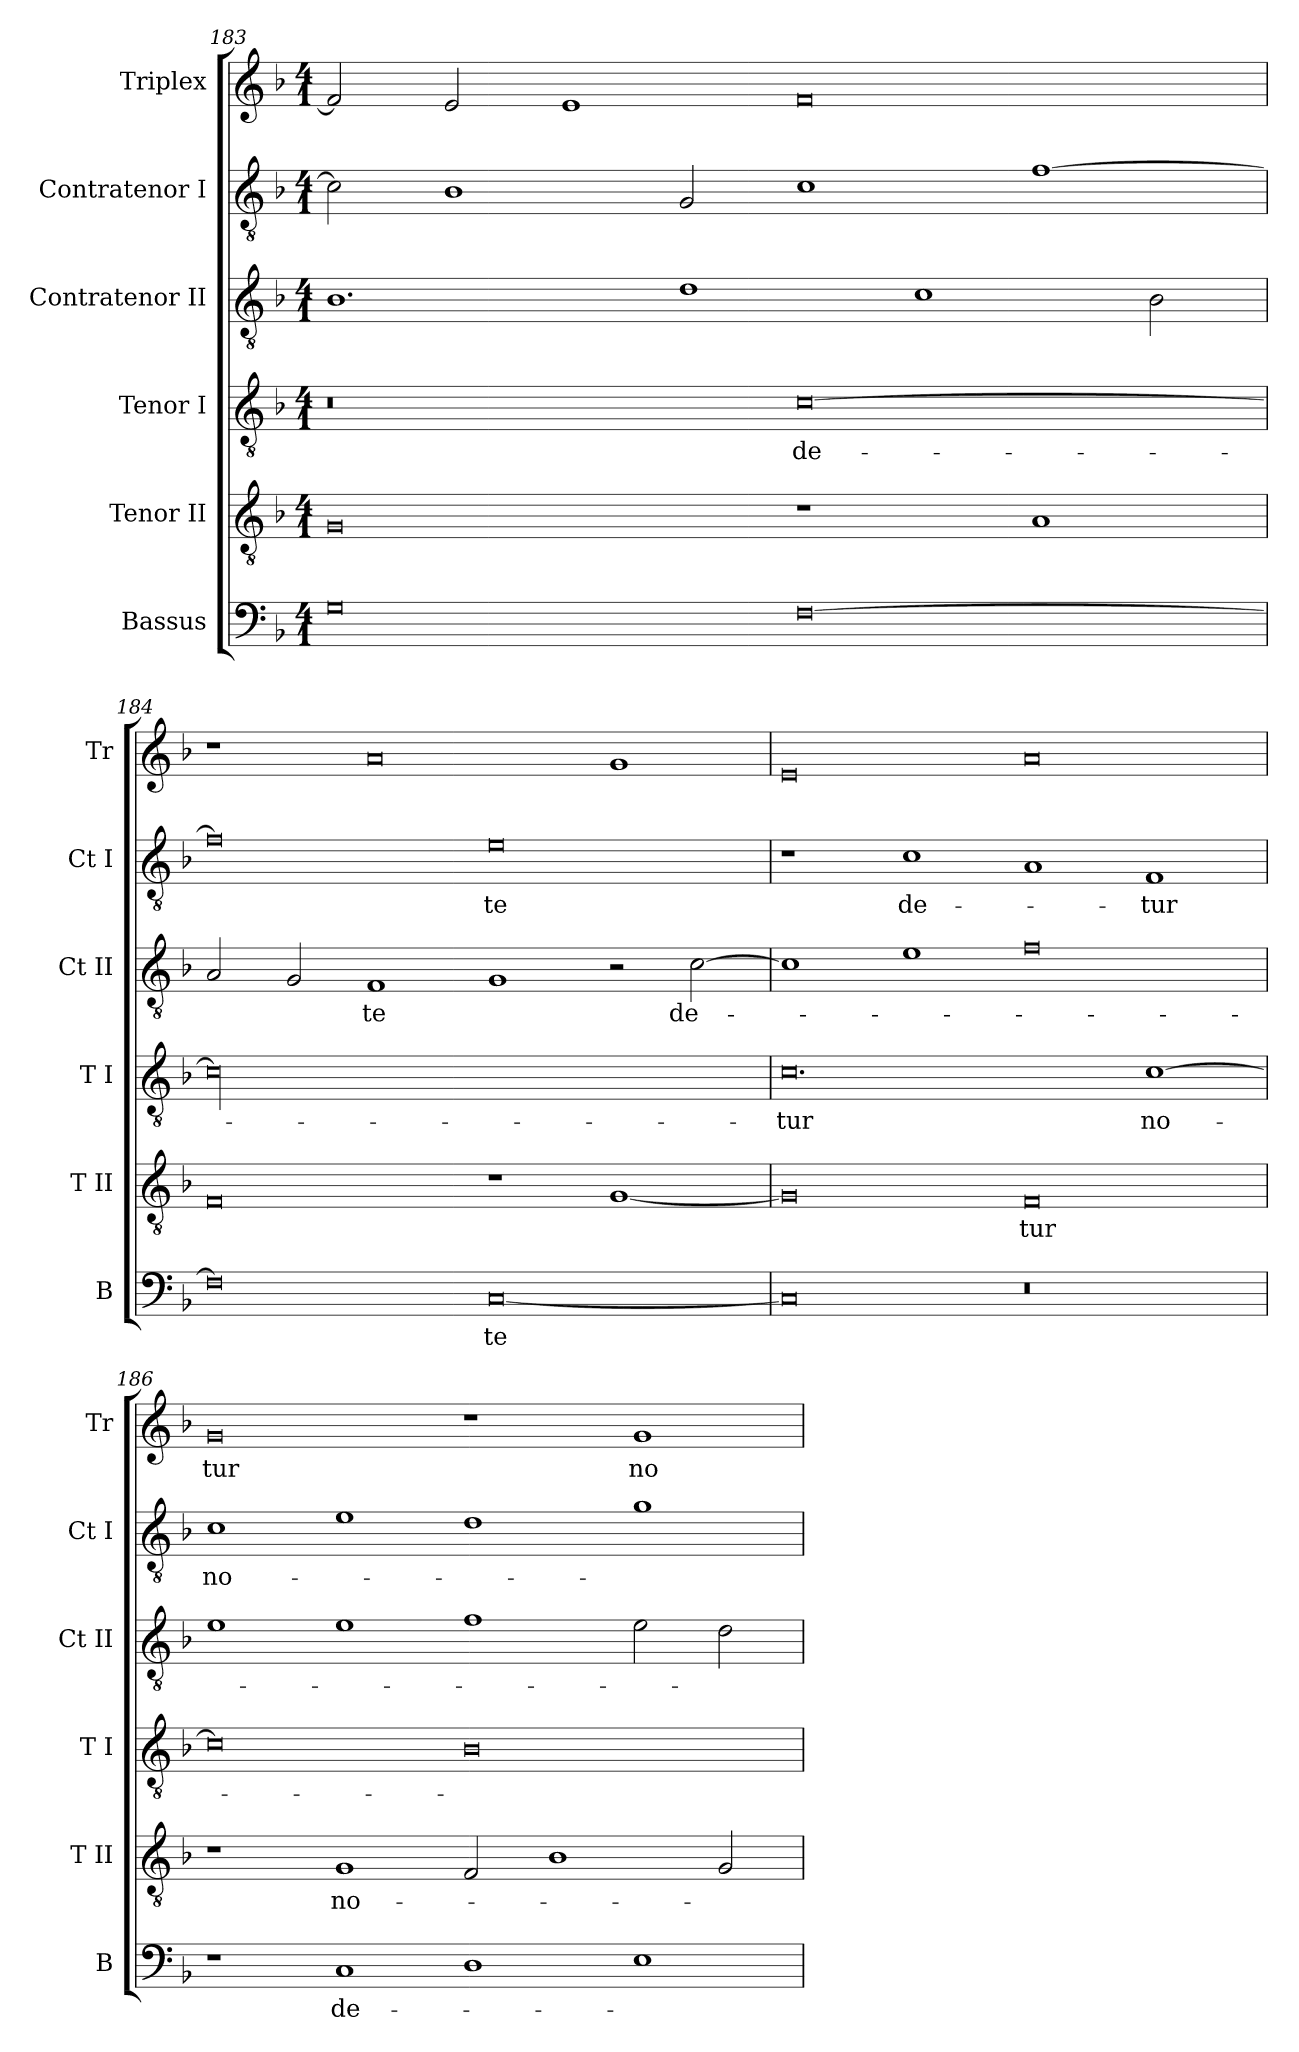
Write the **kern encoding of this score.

**kern	**text	**kern	**text	**kern	**text	**kern	**text	**kern	**text	**kern	**text
*part6	*part6	*part5	*part5	*part4	*part4	*part3	*part3	*part2	*part2	*part1	*part1
*staff6	*staff6	*staff5	*staff5	*staff4	*staff4	*staff3	*staff3	*staff2	*staff2	*staff1	*staff1
*I"Bassus	*	*I"Tenor II	*	*I"Tenor I	*	*I"Contratenor II	*	*I"Contratenor I	*	*I"Triplex	*
*I'B	*	*I'T II	*	*I'T I	*	*I'Ct II	*	*I'Ct I	*	*I'Tr	*
*clefF4	*	*clefGv2	*	*clefGv2	*	*clefGv2	*	*clefGv2	*	*clefG2	*
*	*	*ITrd7c12	*	*ITrd7c12	*	*ITrd7c12	*	*ITrd7c12	*	*	*
*k[b-]	*	*k[b-]	*	*k[b-]	*	*k[b-]	*	*k[b-]	*	*k[b-]	*
*F:	*	*F:	*	*F:	*	*F:	*	*F:	*	*F:	*
*M4/1	*	*M4/1	*	*M4/1	*	*M4/1	*	*M4/1	*	*M4/1	*
=183	=183	=183	=183	=183	=183	=183	=183	=183	=183	=183	=183
0Gi	.	0GGi	.	0r	.	1.BB-i	.	2Ci\]	.	2fi/]	.
.	.	.	.	.	.	.	.	1BB-i	.	2ei/	.
.	.	.	.	.	.	.	.	.	.	1ei	.
.	.	.	.	.	.	1Di	.	2GGi/	.	.	.
!	!	!	!	!	!LO:LY:b:color=#000000	!	!	!	!	!	!
[>0Fi	.	1r	.	[>0Ci	de-	.	.	1Ci	.	0fi	.
.	.	.	.	.	.	1Ci	.	.	.	.	.
.	.	1AAi	.	.	.	.	.	[>1Fi	.	.	.
.	.	.	.	.	.	2BB-i\	.	.	.	.	.
=184`	=184`	=184`	=184`	=184`	=184`	=184`	=184`	=184`	=184`	=184`	=184`
0Fi]	.	0FFi	.	00Ci]	.	2AAi/	.	0Fi]	.	1r	.
.	.	.	.	.	.	2GGi/	.	.	.	.	.
!	!	!	!	!	!	!	!LO:LY:b:color=#000000	!	!	!	!
.	.	.	.	.	.	1FFi	te	.	.	0ai	.
!	!LO:LY:b:color=#000000	!	!	!	!	!	!	!	!	!	!
!	!	!	!	!	!	!	!	!	!LO:LY:b:color=#000000	!	!
[<0Ci	te	1r	.	.	.	1GGi	.	0Ei	te	.	.
.	.	[<1GGi	.	.	.	2r	.	.	.	1gi	.
!	!	!	!	!	!	!	!LO:LY:b:color=#000000	!	!	!	!
.	.	.	.	.	.	[>2Ci\	de-	.	.	.	.
!!LO:LB:g=z
=185`	=185`	=185`	=185`	=185`	=185`	=185`	=185`	=185`	=185`	=185`	=185`
!	!	!	!	!	!LO:LY:b:color=#000000	!	!	!	!	!	!
0Ci]	.	0GGi]	.	0.Ci	-tur	1Ci]	.	1r	.	0ei	.
!	!	!	!	!	!	!	!	!	!LO:LY:b:color=#000000	!	!
.	.	.	.	.	.	1Ei	.	1Ci	de-	.	.
!	!	!	!LO:LY:b:color=#000000	!	!	!	!	!	!	!	!
0r	.	0FFi	-tur	.	.	0Fi	.	1AAi	.	0ai	.
!	!	!	!	!	!LO:LY:b:color=#000000	!	!	!	!	!	!
!	!	!	!	!	!	!	!	!	!LO:LY:b:color=#000000	!	!
.	.	.	.	[>1Ci	no-	.	.	1FFi	-tur	.	.
=186`	=186`	=186`	=186`	=186`	=186`	=186`	=186`	=186`	=186`	=186`	=186`
!	!	!	!	!	!	!	!	!	!LO:LY:b:color=#000000	!	!
!	!	!	!	!	!	!	!	!	!	!	!LO:LY:b:color=#000000
1r	.	1r	.	0Ci]	.	1Ei	.	1Ci	no-	0gi	-tur
!	!LO:LY:b:color=#000000	!	!	!	!	!	!	!	!	!	!
!	!	!	!LO:LY:b:color=#000000	!	!	!	!	!	!	!	!
1Ci	de-	1GGi	no-	.	.	1Ei	.	1Ei	.	.	.
1Di	.	2FFi/	.	0BB-i	.	1Fi	.	1Di	.	1r	.
.	.	1BB-i	.	.	.	.	.	.	.	.	.
!	!	!	!	!	!	!	!	!	!	!	!LO:LY:b:color=#000000
1Ei	.	.	.	.	.	2Ei\	.	1Gi	.	1gi	no-
.	.	2GGi/	.	.	.	2Di\	.	.	.	.	.
=`	=`	=`	=`	=`	=`	=`	=`	=`	=`	=`	=`
*-	*-	*-	*-	*-	*-	*-	*-	*-	*-	*-	*-
